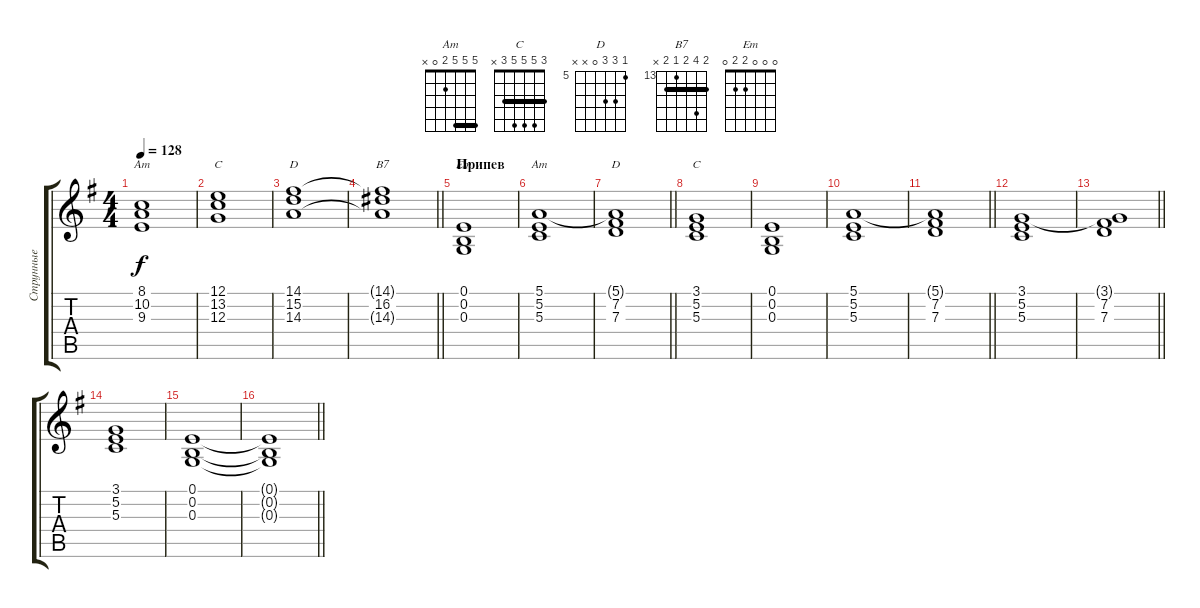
\track ("Струнные" "Струнные") {instrument stringensemble2}
\staff {score tabs}
\tuning (E4 B3 G3 D3 A2 E2) {hide}
\chord ("Am" 8 10 9 7 0 x) {firstfret 7}
\chord ("C" 12 13 12 14 15 x) {firstfret 12 barre 12}
\chord ("D" 14 15 14 0 x x) {firstfret 14 barre 14}
\chord ("B7" 14 16 14 13 14 x) {firstfret 13 barre 14}
\chord ("Em" 0 0 0 2 2 0)
\chord ("Am" 5 5 5 2 0 x) {barre 5}
\chord ("D" 5 7 7 0 x x) {firstfret 5}
\chord ("C" 3 5 5 5 3 x) {barre 3}
\ts (4 4)
\tempo 128
\clef g2
\ks eminor
(8.1 10.2 9.3).1{ch "Am" dy f} |
(12.1 13.2 12.3).1{ch "C"} |
(14.1 15.2 14.3).1{ch "D"} |
\barLineRight lightlight
(14.1{t} 16.2 14.3{t}).1{ch "B7"} |
\section ("" "Припев")
(0.1 0.2 0.3).1{ch "Em"} |
(5.1 5.2 5.3).1{ch "Am"} |
\barLineRight lightlight
(5.1{t} 7.2 7.3).1{ch "D"} |
(3.1 5.2 5.3).1{ch "C"} |
(0.1 0.2 0.3).1 |
(5.1 5.2 5.3).1 |
\barLineRight lightlight
(5.1{t} 7.2 7.3).1 |
(3.1 5.2 5.3).1 |
\barLineRight lightlight
(3.1{t} 7.2 7.3).1 |
(3.1 5.2 5.3).1 |
(0.1 0.2 0.3).1 |
\barLineRight lightlight
(0.1{t} 0.2{t} 0.3{t}).1
